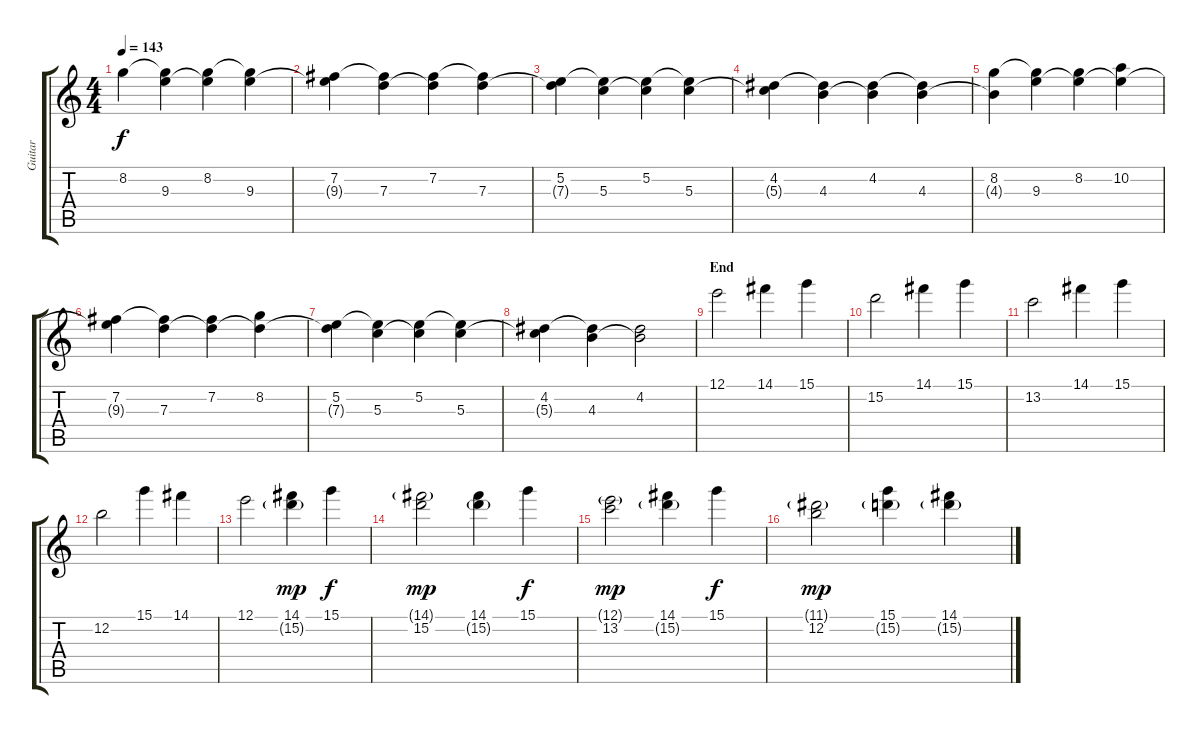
\track ("Guitar" "Guitar") {instrument overdrivenguitar}
\staff {score tabs}
\tuning (E4 B3 G3 D3 A2 E2) {hide}
\ts (4 4)
\tempo 143
\clef g2
\ks c
8.2.4{dy f} (8.2{t} 9.3).4 (8.2 9.3{t}).4 (8.2{t} 9.3).4 |
(7.2 9.3{t}).4 (7.2{t} 7.3).4 (7.2 7.3{t}).4 (7.2{t} 7.3).4 |
(5.2 7.3{t}).4 (5.2{t} 5.3).4 (5.2 5.3{t}).4 (5.2{t} 5.3).4 |
(4.2 5.3{t}).4 (4.2{t} 4.3).4 (4.2 4.3{t}).4 (4.2{t} 4.3).4 |
(8.2 4.3{t}).4 (8.2{t} 9.3).4 (8.2 9.3{t}).4 (10.2 9.3{t}).4 |
(7.2 9.3{t}).4 (7.2{t} 7.3).4 (7.2 7.3{t}).4 (8.2 7.3{t}).4 |
(5.2 7.3{t}).4 (5.2{t} 5.3).4 (5.2 5.3{t}).4 (5.2{t} 5.3).4 |
(4.2 5.3{t}).4 (4.2{t} 4.3).4 (4.2 4.3{t}).2 |
\section ("" "End")
12.1.2 14.1.4 15.1.4 |
15.2.2 14.1.4 15.1.4 |
13.2.2 14.1.4 15.1.4 |
12.2.2 15.1.4 14.1.4 |
12.1.2 (14.1 15.2{g}).4{dy mp} 15.1.4{dy f} |
(14.1{g} 15.2).2{dy mp} (14.1 15.2{g}).4 15.1.4{dy f} |
(12.1{g} 13.2).2{dy mp} (14.1 15.2{g}).4 15.1.4{dy f} |
(11.1{g} 12.2).2{dy mp} (15.1 15.2{g}).4 (14.1 15.2{g}).4
